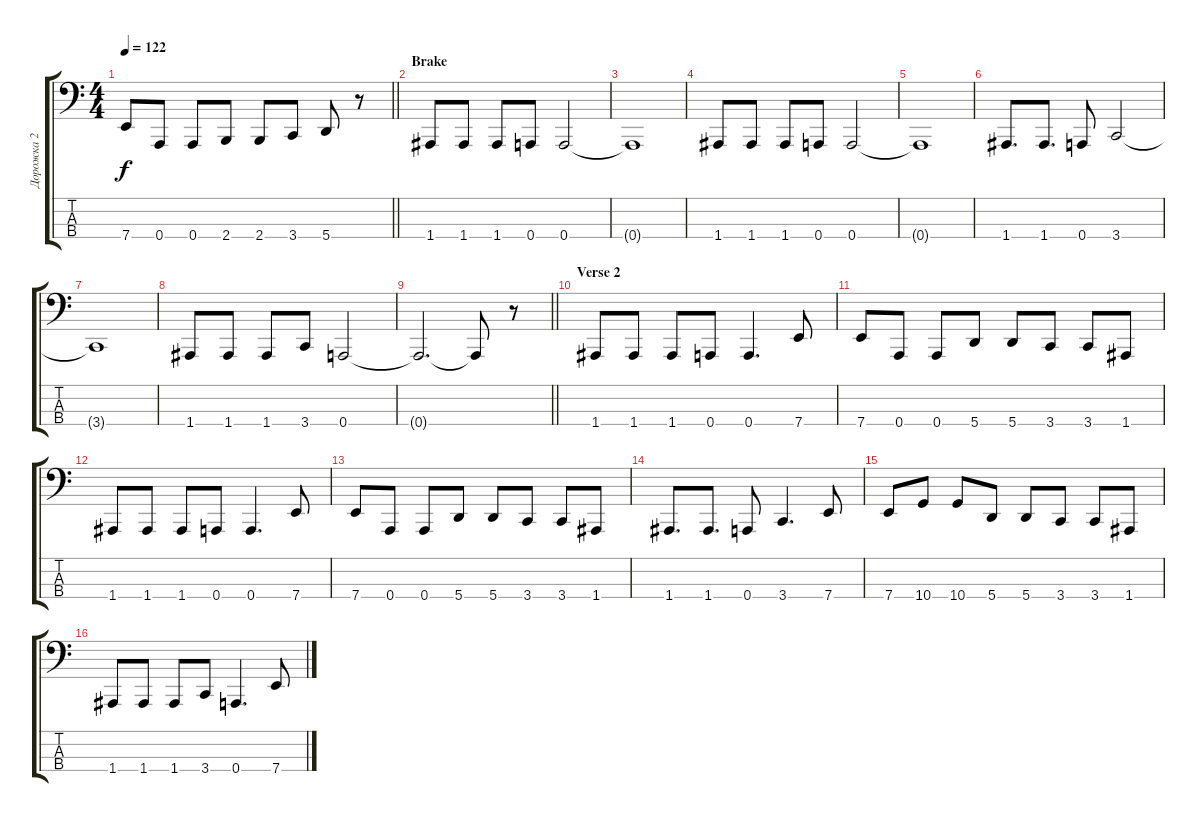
\track ("Дорожка 2" "Дорожка 2") {instrument electricbasspick}
\staff {score tabs}
\tuning (D2 A1 E1 A0) {hide}
\ts (4 4)
\tempo 122
\clef f4
\barLineRight lightlight
\ks c
7.4.8{dy f} 0.4.8 0.4.8 2.4.8 2.4.8 3.4.8 5.4.8 r.8 |
\section ("" "Brake")
1.4.8 1.4.8 1.4.8 0.4.8 0.4.2 |
0.4{t}.1 |
1.4.8 1.4.8 1.4.8 0.4.8 0.4.2 |
0.4{t}.1 |
1.4.8{d} 1.4.8{d} 0.4.8 3.4.2 |
3.4{t}.1 |
1.4.8 1.4.8 1.4.8 3.4.8 0.4.2 |
\barLineRight lightlight
0.4{t}.2{d} 0.4{t}.8 r.8 |
\section ("" "Verse 2")
1.4.8 1.4.8 1.4.8 0.4.8 0.4.4{d} 7.4.8 |
7.4.8 0.4.8 0.4.8 5.4.8 5.4.8 3.4.8 3.4.8 1.4.8 |
1.4.8 1.4.8 1.4.8 0.4.8 0.4.4{d} 7.4.8 |
7.4.8 0.4.8 0.4.8 5.4.8 5.4.8 3.4.8 3.4.8 1.4.8 |
1.4.8{d} 1.4.8{d} 0.4.8 3.4.4{d} 7.4.8 |
7.4.8 10.4.8 10.4.8 5.4.8 5.4.8 3.4.8 3.4.8 1.4.8 |
1.4.8 1.4.8 1.4.8 3.4.8 0.4.4{d} 7.4.8
